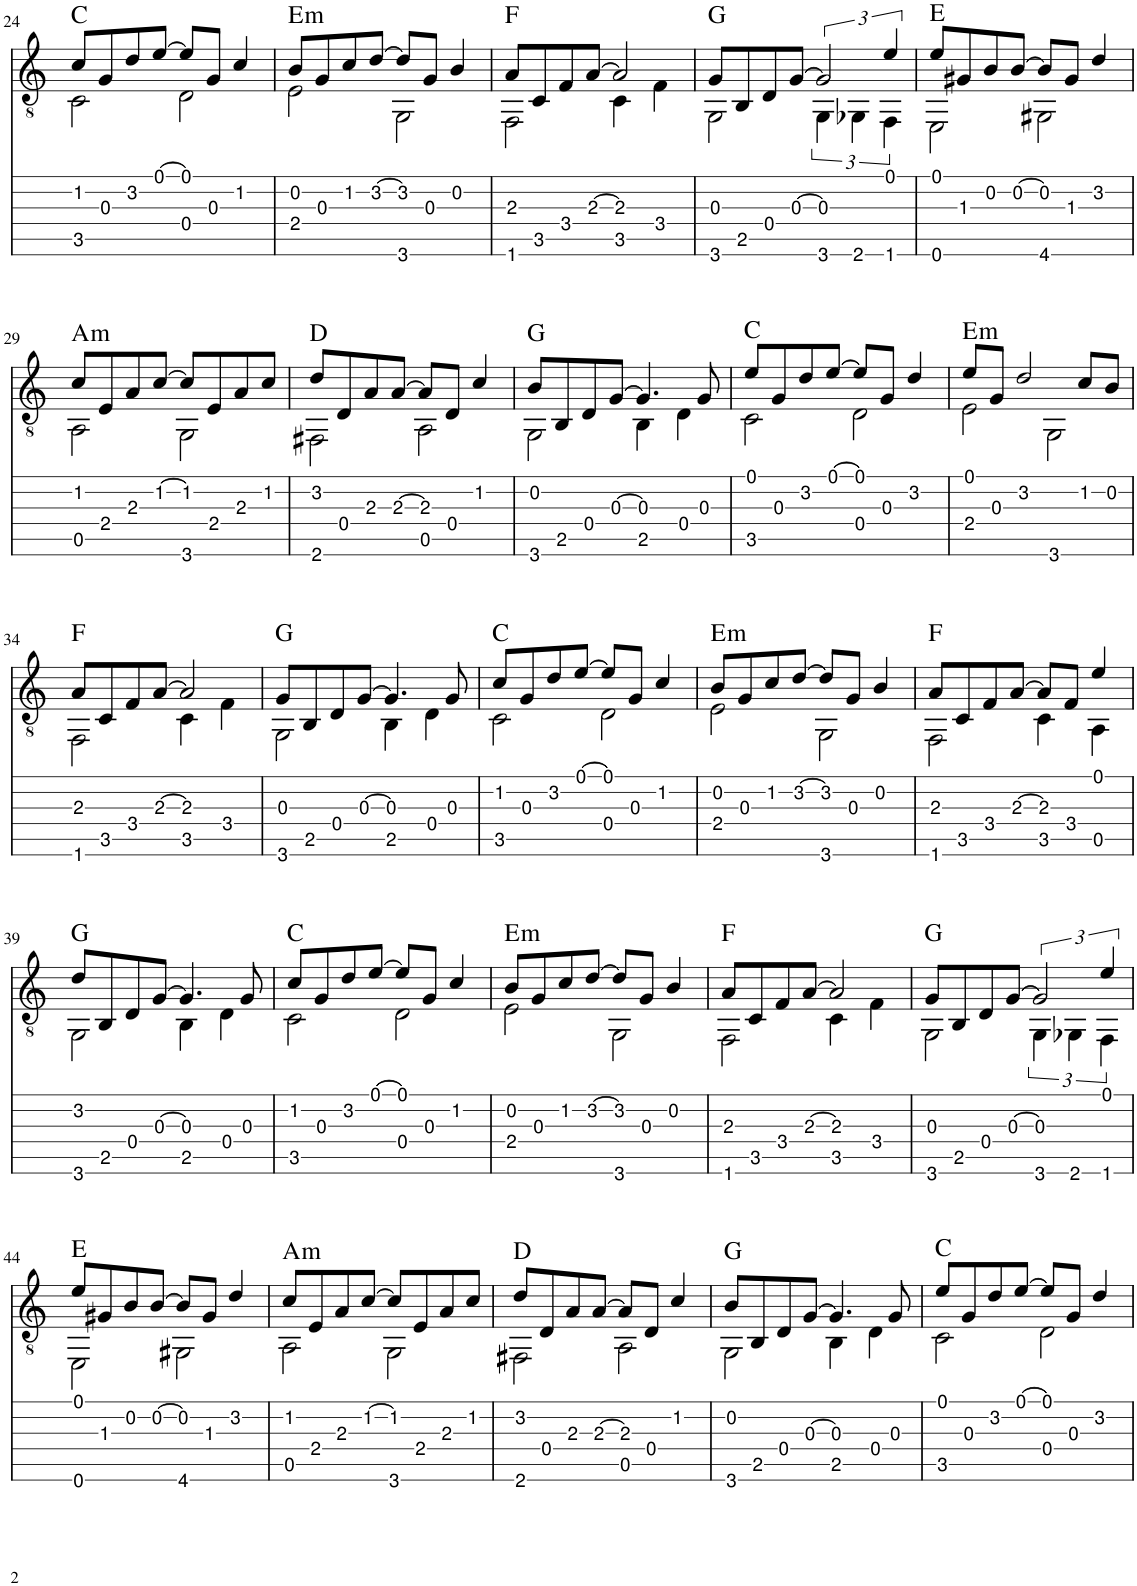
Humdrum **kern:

**kern	**kern	**harte
*part1	*part1	*part1
*staff2	*staff1	*
*I"Guitar	*	*
*I'Guit.	*	*
!!LO:PB:g=z
*	*clefGv2	*
*k[]	*k[]	*
*M4/4	*M4/4	*
=24	=24	=24
*^	*^	*
8cL	2C	8c/L	2C\	C:maj
8GJ	.	8G/	.	.
8dL	.	8d/	.	.
[8eJ	.	[8e/J	.	.
8eL]	2D	8e/L]	2D\	.
8GJ	.	8G/J	.	.
4c	.	4c/	.	.
=25	=25	=25	=25	=25
!	!	!	!	!LO:H:kt=m
8BL	2E	8B/L	2E\	E:min
8GJ	.	8G/	.	.
8cL	.	8c/	.	.
[8dJ	.	[8d/J	.	.
8dL]	2GG	8d/L]	2GG\	.
8GJ	.	8G/J	.	.
4B	.	4B/	.	.
=26	=26	=26	=26	=26
8AL	2FF	8A/L	2FF\	F:maj
8CJ	.	8C/	.	.
8FL	.	8F/	.	.
[8AJ	.	[8A/J	.	.
2A]	4C	2A/]	4C\	.
.	4F	.	4F\	.
=27	=27	=27	=27	=27
8GL	2GG	8G/L	2GG\	G:maj
8BBJ	.	8BB/	.	.
8DL	.	8D/	.	.
[8GJ	.	[8G/J	.	.
*Xbrackettup	*	*	*	*
3G]	6GG	3G/]	6GG\	.
.	6GG-	.	6GG-X\	.
6e	6FF	6e/	6FF\	.
=28	=28	=28	=28	=28
8eL	2EE	8e/L	2EE\	E:maj
8G#J	.	8G#X/	.	.
8BL	.	8B/	.	.
[8BJ	.	[8B/J	.	.
8BL]	2GG#	8B/L]	2GG#X\	.
8G#J	.	8G#/J	.	.
4d	.	4d/	.	.
!!LO:LB:g=z	!!
=29	=29	=29	=29	=29
!	!	!	!	!LO:H:kt=m
8cL	2AA	8c/L	2AA\	A:min
8EJ	.	8E/	.	.
8AL	.	8A/	.	.
[8cJ	.	[8c/J	.	.
8cL]	2GG	8c/L]	2GG\	.
8EJ	.	8E/	.	.
8AL	.	8A/	.	.
8cJ	.	8c/J	.	.
=30	=30	=30	=30	=30
8dL	2FF#	8d/L	2FF#X\	D:maj
8DJ	.	8D/	.	.
8AL	.	8A/	.	.
[8AJ	.	[8A/J	.	.
8AL]	2AA	8A/L]	2AA\	.
8DJ	.	8D/J	.	.
4c	.	4c/	.	.
=31	=31	=31	=31	=31
8BL	2GG	8B/L	2GG\	G:maj
8BBJ	.	8BB/	.	.
8DL	.	8D/	.	.
[8GJ	.	[8G/J	.	.
4.G]	4BB	4.G/]	4BB\	.
.	4D	.	4D\	.
8G	.	8G/	.	.
=32	=32	=32	=32	=32
8eL	2C	8e/L	2C\	C:maj
8GJ	.	8G/	.	.
8dL	.	8d/	.	.
[8eJ	.	[8e/J	.	.
8eL]	2D	8e/L]	2D\	.
8GJ	.	8G/J	.	.
4d	.	4d/	.	.
=33	=33	=33	=33	=33
!	!	!	!	!LO:H:kt=m
8eL	2E	8e/L	2E\	E:min
8GJ	.	8G/J	.	.
2d	.	2d/	.	.
.	2GG	.	2GG\	.
8cL	.	8c/L	.	.
8BJ	.	8B/J	.	.
!!LO:LB:g=z	!!
=34	=34	=34	=34	=34
8AL	2FF	8A/L	2FF\	F:maj
8CJ	.	8C/	.	.
8FL	.	8F/	.	.
[8AJ	.	[8A/J	.	.
2A]	4C	2A/]	4C\	.
.	4F	.	4F\	.
=35	=35	=35	=35	=35
8GL	2GG	8G/L	2GG\	G:maj
8BBJ	.	8BB/	.	.
8DL	.	8D/	.	.
[8GJ	.	[8G/J	.	.
4.G]	4BB	4.G/]	4BB\	.
.	4D	.	4D\	.
8G	.	8G/	.	.
=36	=36	=36	=36	=36
8cL	2C	8c/L	2C\	C:maj
8GJ	.	8G/	.	.
8dL	.	8d/	.	.
[8eJ	.	[8e/J	.	.
8eL]	2D	8e/L]	2D\	.
8GJ	.	8G/J	.	.
4c	.	4c/	.	.
=37	=37	=37	=37	=37
!	!	!	!	!LO:H:kt=m
8BL	2E	8B/L	2E\	E:min
8GJ	.	8G/	.	.
8cL	.	8c/	.	.
[8dJ	.	[8d/J	.	.
8dL]	2GG	8d/L]	2GG\	.
8GJ	.	8G/J	.	.
4B	.	4B/	.	.
=38	=38	=38	=38	=38
8AL	2FF	8A/L	2FF\	F:maj
8CJ	.	8C/	.	.
8FL	.	8F/	.	.
[8AJ	.	[8A/J	.	.
8AL]	4C	8A/L]	4C\	.
8FJ	.	8F/J	.	.
4e	4AA	4e/	4AA\	.
!!LO:LB:g=z	!!
=39	=39	=39	=39	=39
8dL	2GG	8d/L	2GG\	G:maj
8BBJ	.	8BB/	.	.
8DL	.	8D/	.	.
[8GJ	.	[8G/J	.	.
4.G]	4BB	4.G/]	4BB\	.
.	4D	.	4D\	.
8G	.	8G/	.	.
=40	=40	=40	=40	=40
8cL	2C	8c/L	2C\	C:maj
8GJ	.	8G/	.	.
8dL	.	8d/	.	.
[8eJ	.	[8e/J	.	.
8eL]	2D	8e/L]	2D\	.
8GJ	.	8G/J	.	.
4c	.	4c/	.	.
=41	=41	=41	=41	=41
!	!	!	!	!LO:H:kt=m
8BL	2E	8B/L	2E\	E:min
8GJ	.	8G/	.	.
8cL	.	8c/	.	.
[8dJ	.	[8d/J	.	.
8dL]	2GG	8d/L]	2GG\	.
8GJ	.	8G/J	.	.
4B	.	4B/	.	.
=42	=42	=42	=42	=42
8AL	2FF	8A/L	2FF\	F:maj
8CJ	.	8C/	.	.
8FL	.	8F/	.	.
[8AJ	.	[8A/J	.	.
2A]	4C	2A/]	4C\	.
.	4F	.	4F\	.
=43	=43	=43	=43	=43
8GL	2GG	8G/L	2GG\	G:maj
8BBJ	.	8BB/	.	.
8DL	.	8D/	.	.
[8GJ	.	[8G/J	.	.
3G]	6GG	3G/]	6GG\	.
.	6GG-	.	6GG-X\	.
6e	6FF	6e/	6FF\	.
!!LO:LB:g=z	!!
=44	=44	=44	=44	=44
8eL	2EE	8e/L	2EE\	E:maj
8G#J	.	8G#X/	.	.
8BL	.	8B/	.	.
[8BJ	.	[8B/J	.	.
8BL]	2GG#	8B/L]	2GG#X\	.
8G#J	.	8G#/J	.	.
4d	.	4d/	.	.
=45	=45	=45	=45	=45
!	!	!	!	!LO:H:kt=m
8cL	2AA	8c/L	2AA\	A:min
8EJ	.	8E/	.	.
8AL	.	8A/	.	.
[8cJ	.	[8c/J	.	.
8cL]	2GG	8c/L]	2GG\	.
8EJ	.	8E/	.	.
8AL	.	8A/	.	.
8cJ	.	8c/J	.	.
=46	=46	=46	=46	=46
8dL	2FF#	8d/L	2FF#X\	D:maj
8DJ	.	8D/	.	.
8AL	.	8A/	.	.
[8AJ	.	[8A/J	.	.
8AL]	2AA	8A/L]	2AA\	.
8DJ	.	8D/J	.	.
4c	.	4c/	.	.
=47	=47	=47	=47	=47
8BL	2GG	8B/L	2GG\	G:maj
8BBJ	.	8BB/	.	.
8DL	.	8D/	.	.
[8GJ	.	[8G/J	.	.
4.G]	4BB	4.G/]	4BB\	.
.	4D	.	4D\	.
8G	.	8G/	.	.
=48	=48	=48	=48	=48
8eL	2C	8e/L	2C\	C:maj
8GJ	.	8G/	.	.
8dL	.	8d/	.	.
[8eJ	.	[8e/J	.	.
8eL]	2D	8e/L]	2D\	.
8GJ	.	8G/J	.	.
4d	.	4d/	.	.
*v	*v	*	*	*
*	*v	*v	*
=	=	=
*-	*-	*-
